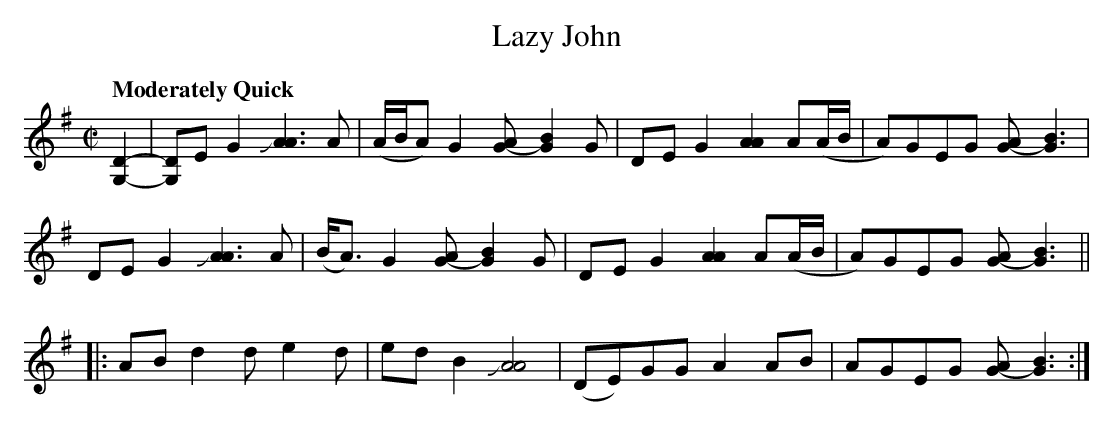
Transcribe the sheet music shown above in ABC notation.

X:1
T:Lazy John
M:C|
L:1/8
Q:"Moderately Quick"
K:G
[G,2D2]-|[G,D]EG2+slide+[A3A3]A|(A/B/A) G2[GA]-[G2B2]G|D-EG2 [A2A2]A(A/B/|A)GEG [GA]-[G3B3]|
DEG2+slide+[A3A3]A|(B<A) G2[GA]-[G2B2]G|D-EG2 [A2A2]A(A/B/|A)GEG [GA]-[G3B3]||
|:A-Bd2 d-e2d|edB2 +slide+[A4A4]|(DE)GG A2AB|A-GE-G  [GA]-[G3B3]:|]
